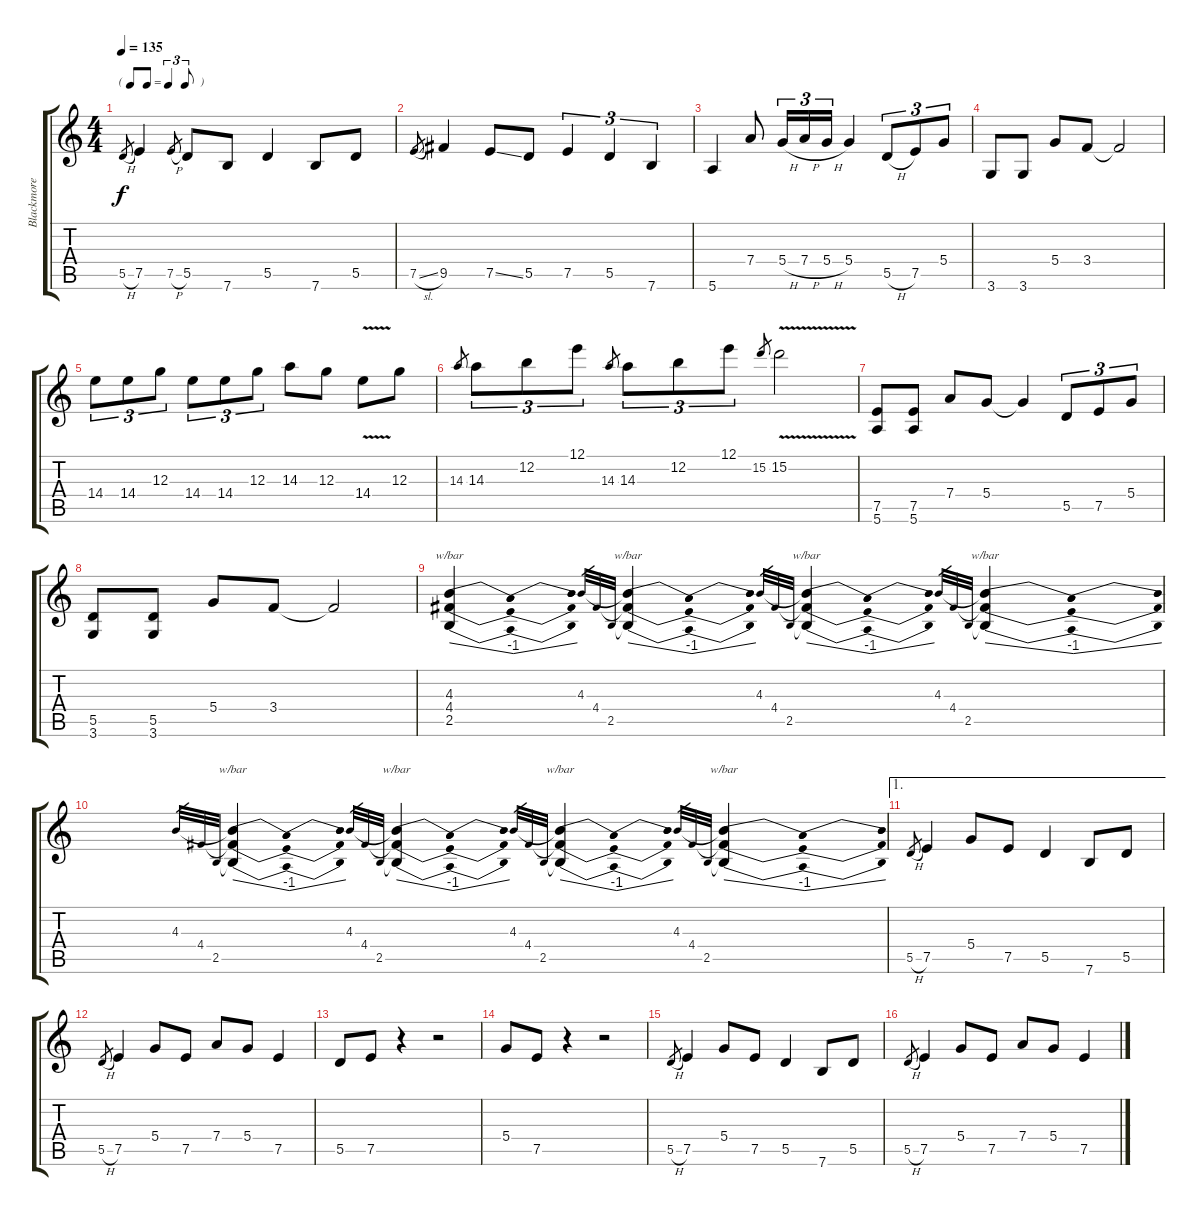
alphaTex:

\track ("Blackmore" "Blackmore") {instrument overdrivenguitar}
\staff {score tabs}
\tuning (E4 B3 G3 D3 A2 E2) {hide}
\ts (4 4)
\tf triplet8th
\tempo 135
\clef g2
\ks c
5.5{h}.8{gr dy f} 7.5.4 7.5{h}.8{gr} 5.5.8 7.6.8 5.5.4 7.6.8 5.5.8 |
7.5{sl}.8{gr} 9.5.4 7.5{ss}.8 5.5.8 7.5.4{tu (3 2)} 5.5.4{tu (3 2)} 7.6.4{tu (3 2)} |
5.6.4 7.4.8 5.4{h}.16{tu (3 2)} 7.4{h}.16{tu (3 2)} 5.4{h}.16{tu (3 2)} 5.4.4 5.5{h}.8{tu (3 2)} 7.5.8{tu (3 2)} 5.4.8{tu (3 2)} |
3.6.8 3.6.8 5.4.8 3.4.8 3.4{t}.2 |
14.4.8{tu (3 2)} 14.4.8{tu (3 2)} 12.3.8{tu (3 2)} 14.4.8{tu (3 2)} 14.4.8{tu (3 2)} 12.3.8{tu (3 2)} 14.3.8 12.3.8 14.4{v}.8 12.3.8 |
14.3.8{gr} 14.3.8{tu (3 2)} 12.2.8{tu (3 2)} 12.1.8{tu (3 2)} 14.3.8{gr} 14.3.8{tu (3 2)} 12.2.8{tu (3 2)} 12.1.8{tu (3 2)} 15.2.8{gr} 15.2{v}.2 |
(7.5 5.6).8 (7.5 5.6).8 7.4.8 5.4.8 5.4{t}.4 5.5.8{tu (3 2)} 7.5.8{tu (3 2)} 5.4.8{tu (3 2)} |
(5.5 3.6).8 (5.5 3.6).8 5.4.8 3.4.8 3.4{t}.2 |
(4.3 4.4 2.5).4{tbe (dip default 0 0 30 -4 60 0)} 4.3.32{gr} 4.4.32{gr} 2.5.32{gr} (4.3{t} 4.4{t} 2.5{t}).4{tbe (dip default 0 0 30 -4 60 0)} 4.3.32{gr} 4.4.32{gr} 2.5.32{gr} (4.3{t} 4.4{t} 2.5{t}).4{tbe (dip default 0 0 30 -4 60 0)} 4.3.32{gr} 4.4.32{gr} 2.5.32{gr} (4.3{t} 4.4{t} 2.5{t}).4{tbe (dip default 0 0 30 -4 60 0)} |
4.3.32{gr} 4.4.32{gr} 2.5.32{gr} (4.3{t} 4.4{t} 2.5{t}).4{tbe (dip default 0 0 30 -4 60 0)} 4.3.32{gr} 4.4.32{gr} 2.5.32{gr} (4.3{t} 4.4{t} 2.5{t}).4{tbe (dip default 0 0 30 -4 60 0)} 4.3.32{gr} 4.4.32{gr} 2.5.32{gr} (4.3{t} 4.4{t} 2.5{t}).4{tbe (dip default 0 0 30 -4 60 0)} 4.3.32{gr} 4.4.32{gr} 2.5.32{gr} (4.3{t} 4.4{t} 2.5{t}).4{tbe (dip default 0 0 30 -4 60 0)} |
\ae 1
5.5{h}.8{gr} 7.5.4 5.4.8 7.5.8 5.5.4 7.6.8 5.5.8 |
5.5{h}.8{gr} 7.5.4 5.4.8 7.5.8 7.4.8 5.4.8 7.5.4 |
5.5.8 7.5.8 r.4 r.2 |
5.4.8 7.5.8 r.4 r.2 |
5.5{h}.8{gr} 7.5.4 5.4.8 7.5.8 5.5.4 7.6.8 5.5.8 |
5.5{h}.8{gr} 7.5.4 5.4.8 7.5.8 7.4.8 5.4.8 7.5.4
